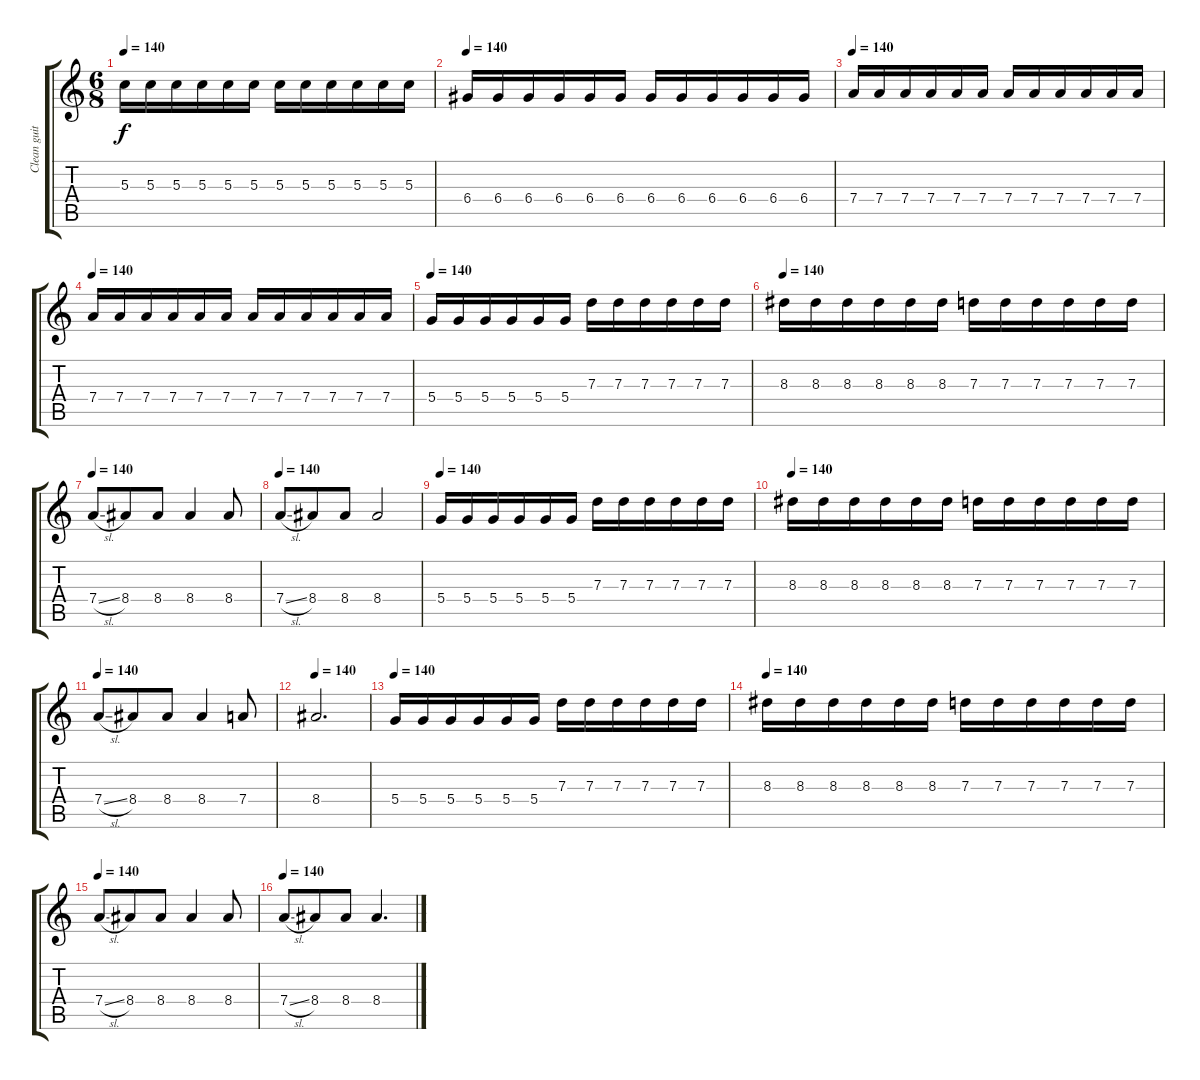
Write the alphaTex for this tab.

\track ("Clean guitar" "Clean guit") {instrument electricguitarclean}
\staff {score tabs}
\tuning (E4 B3 G3 D3 A2 E2) {hide}
\ts (6 8)
\tempo 140
\clef g2
\ks c
5.3.16{dy f} 5.3.16 5.3.16 5.3.16 5.3.16 5.3.16 5.3.16 5.3.16 5.3.16 5.3.16 5.3.16 5.3.16 |
\tempo 140
6.4.16 6.4.16 6.4.16 6.4.16 6.4.16 6.4.16 6.4.16 6.4.16 6.4.16 6.4.16 6.4.16 6.4.16 |
\tempo 140
7.4.16 7.4.16 7.4.16 7.4.16 7.4.16 7.4.16 7.4.16 7.4.16 7.4.16 7.4.16 7.4.16 7.4.16 |
\tempo 140
7.4.16 7.4.16 7.4.16 7.4.16 7.4.16 7.4.16 7.4.16 7.4.16 7.4.16 7.4.16 7.4.16 7.4.16 |
\tempo 140
5.4.16 5.4.16 5.4.16 5.4.16 5.4.16 5.4.16 7.3.16 7.3.16 7.3.16 7.3.16 7.3.16 7.3.16 |
\tempo 140
8.3.16 8.3.16 8.3.16 8.3.16 8.3.16 8.3.16 7.3.16 7.3.16 7.3.16 7.3.16 7.3.16 7.3.16 |
\tempo 140
7.4{sl}.8 8.4.8 8.4.8 8.4.4 8.4.8 |
\tempo 140
7.4{sl}.8 8.4.8 8.4.8 8.4.2 |
\tempo 140
5.4.16 5.4.16 5.4.16 5.4.16 5.4.16 5.4.16 7.3.16 7.3.16 7.3.16 7.3.16 7.3.16 7.3.16 |
\tempo 140
8.3.16 8.3.16 8.3.16 8.3.16 8.3.16 8.3.16 7.3.16 7.3.16 7.3.16 7.3.16 7.3.16 7.3.16 |
\tempo 140
7.4{sl}.8 8.4.8 8.4.8 8.4.4 7.4.8 |
\tempo 140
8.4.2{d} |
\tempo 140
5.4.16 5.4.16 5.4.16 5.4.16 5.4.16 5.4.16 7.3.16 7.3.16 7.3.16 7.3.16 7.3.16 7.3.16 |
\tempo 140
8.3.16 8.3.16 8.3.16 8.3.16 8.3.16 8.3.16 7.3.16 7.3.16 7.3.16 7.3.16 7.3.16 7.3.16 |
\tempo 140
7.4{sl}.8 8.4.8 8.4.8 8.4.4 8.4.8 |
\tempo 140
7.4{sl}.8 8.4.8 8.4.8 8.4.4{d}
